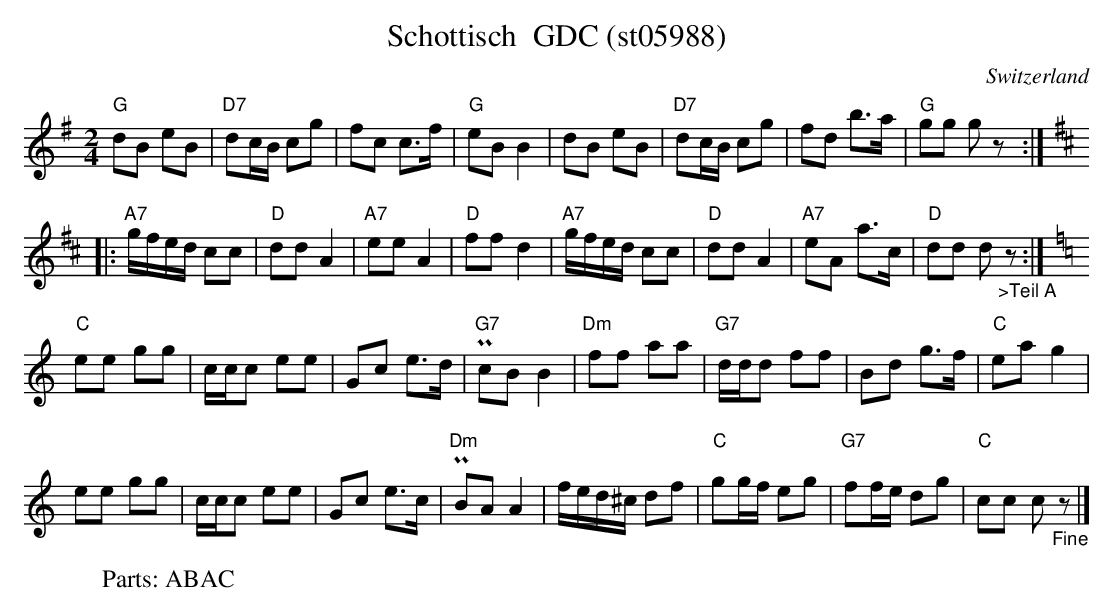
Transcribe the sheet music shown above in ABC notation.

X:1
T: Schottisch  GDC (st05988)
O:Switzerland
M:2/4
L:1/8
K:G major
"G"dB eB | "D7"dc/B/ cg | fc c>f | "G"eBB2 | dB eB | "D7"dc/B/ cg | fd b>a | "G"gg gz :: [K:D]
"A7"g/f/e/d/ cc | "D"ddA2 | "A7"eeA2 | "D"ffd2 | "A7"g/f/e/d/ cc | "D"ddA2 | "A7"eA a>c | "D"dd d"_>Teil A"z :| [K:C]
"C"ee gg | c/c/c ee | Gc e>d | P"G7"cBB2 | "Dm"ff aa | "G7"d/d/d ff | Bd g>f | "C"eag2 |
ee gg | c/c/c ee | Gc e>c | P"Dm"BAA2 | f/e/d/^c/ df | "C"gg/f/ eg | "G7"ff/e/ dg | "C"cc c"_Fine"z |]
W: Parts: ABAC
